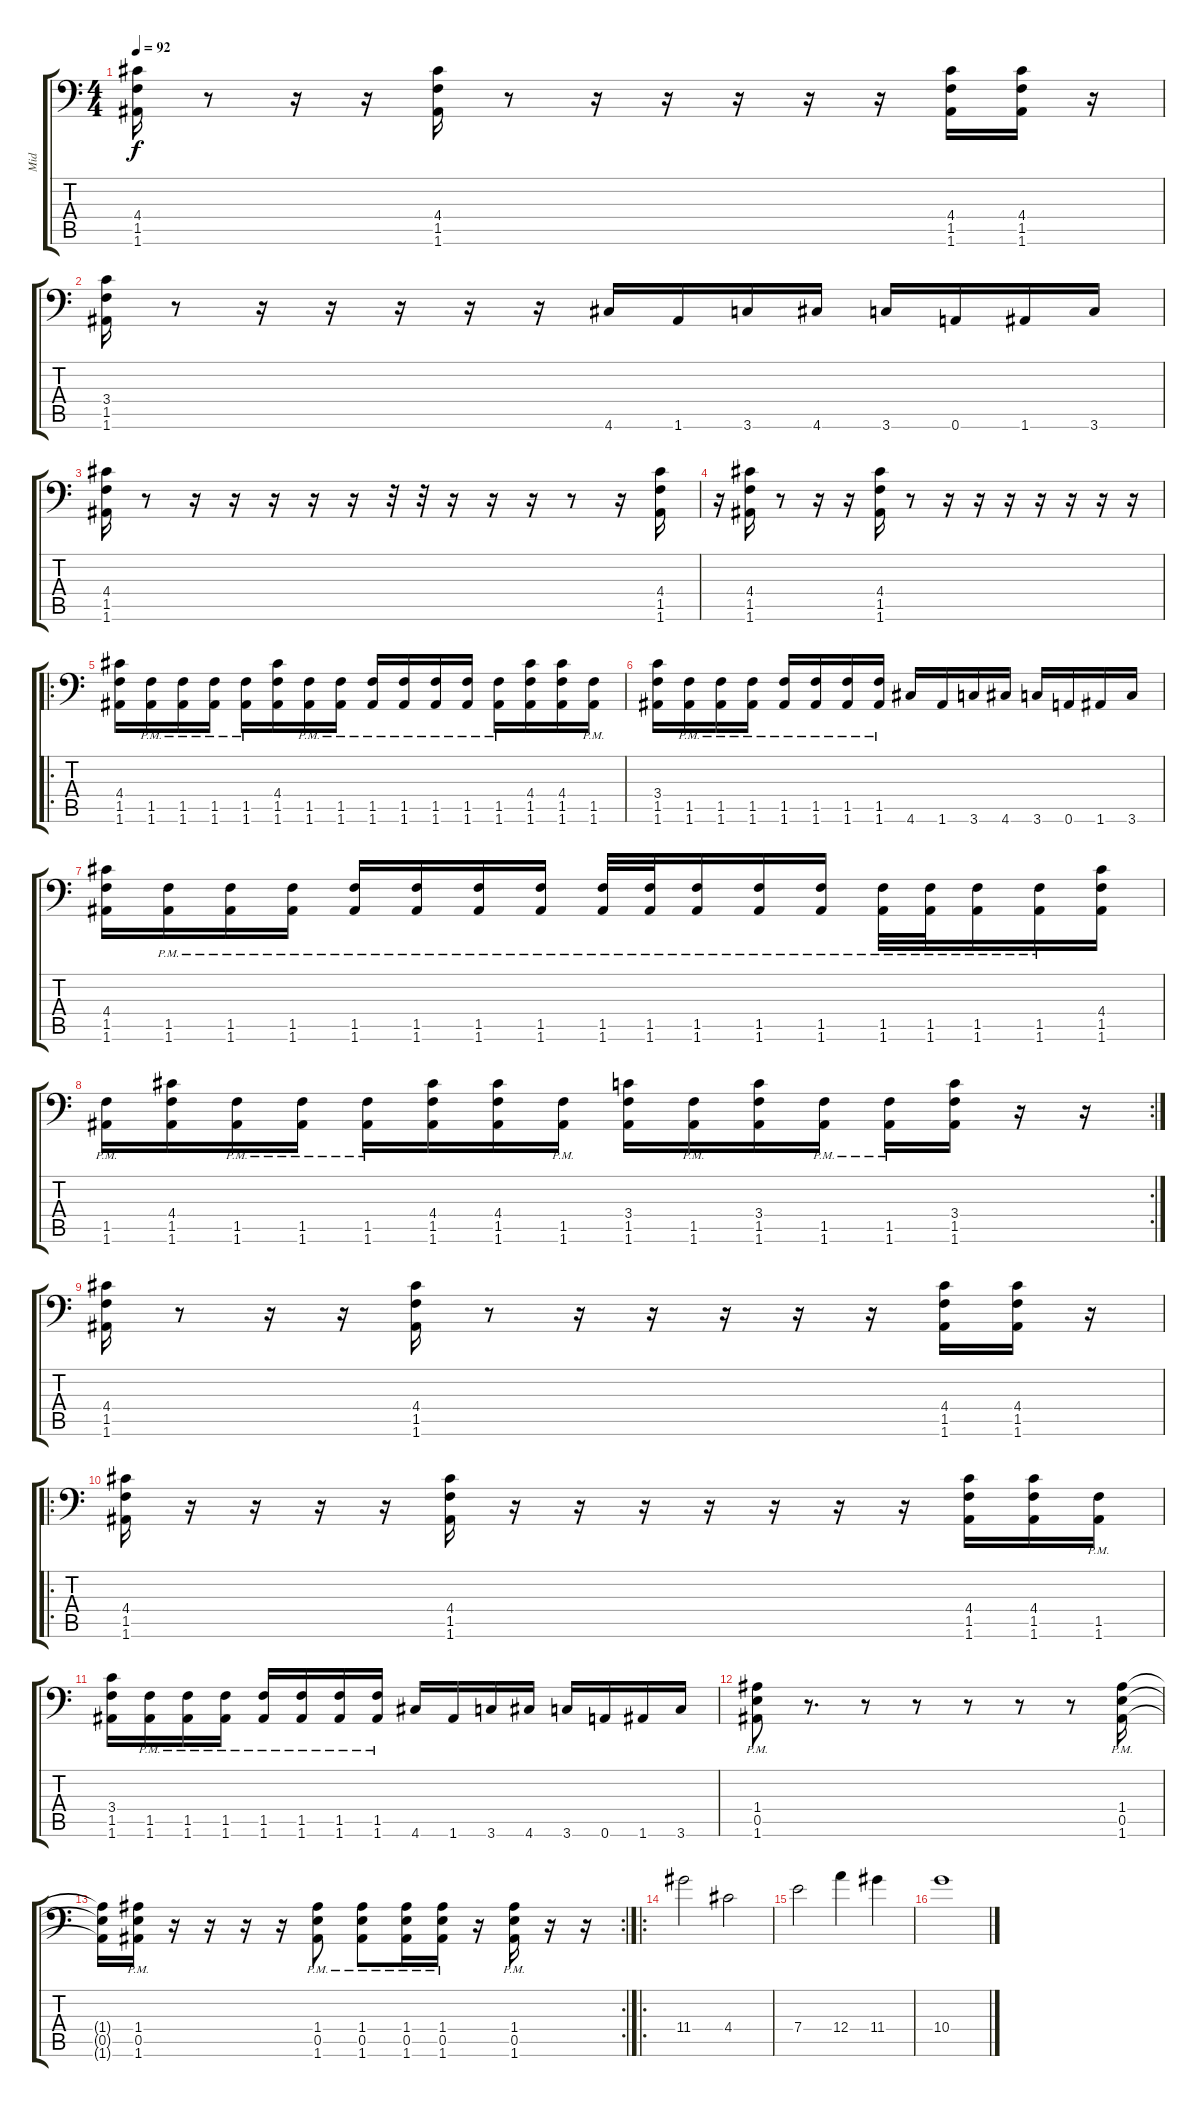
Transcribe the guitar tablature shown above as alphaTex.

\track ("Mid" "Mid") {instrument distortionguitar}
\staff {score tabs}
\tuning (B3 Gb3 D3 A2 E2 A1) {hide}
\ts (4 4)
\tempo 92
\clef f4
\ks c
(4.4 1.5 1.6).16{dy f instrument distortionguitar} r.8 r.16 r.16 (4.4 1.5 1.6).16 r.8 r.16 r.16 r.16 r.16 r.16 (4.4 1.5 1.6).16 (4.4 1.5 1.6).16 r.16 |
(3.4 1.5 1.6).16 r.8 r.16 r.16 r.16 r.16 r.16 4.6.16 1.6.16 3.6.16 4.6.16 3.6.16 0.6.16 1.6.16 3.6.16 |
(4.4 1.5 1.6).16 r.8 r.16 r.16 r.16 r.16 r.16 r.32 r.32 r.16 r.16 r.16 r.8 r.16 (4.4 1.5 1.6).16 |
r.16 (4.4 1.5 1.6).16 r.8 r.16 r.16 (4.4 1.5 1.6).16 r.8 r.16 r.16 r.16 r.16 r.16 r.16 r.16 |
\ro
(4.4 1.5 1.6).16 (1.5{pm} 1.6{pm}).16 (1.5{pm} 1.6{pm}).16 (1.5{pm} 1.6{pm}).16 (1.5{pm} 1.6{pm}).16 (4.4 1.5 1.6).16 (1.5{pm} 1.6{pm}).16 (1.5{pm} 1.6{pm}).16 (1.5{pm} 1.6{pm}).16 (1.5{pm} 1.6{pm}).16 (1.5{pm} 1.6{pm}).16 (1.5{pm} 1.6{pm}).16 (1.5{pm} 1.6{pm}).16 (4.4 1.5 1.6).16 (4.4 1.5 1.6).16 (1.5 1.6{pm}).16 |
(3.4 1.5 1.6).16 (1.5{pm} 1.6{pm}).16 (1.5{pm} 1.6{pm}).16 (1.5{pm} 1.6{pm}).16 (1.5{pm} 1.6{pm}).16 (1.5{pm} 1.6{pm}).16 (1.5{pm} 1.6{pm}).16 (1.5{pm} 1.6{pm}).16 4.6.16 1.6.16 3.6.16 4.6.16 3.6.16 0.6.16 1.6.16 3.6.16 |
(4.4 1.5 1.6).16 (1.5{pm} 1.6{pm}).16 (1.5{pm} 1.6{pm}).16 (1.5{pm} 1.6{pm}).16 (1.5{pm} 1.6{pm}).16 (1.5{pm} 1.6{pm}).16 (1.5{pm} 1.6{pm}).16 (1.5{pm} 1.6{pm}).16 (1.5{pm} 1.6{pm}).32 (1.5{pm} 1.6{pm}).32 (1.5{pm} 1.6{pm}).16 (1.5{pm} 1.6{pm}).16 (1.5{pm} 1.6{pm}).16 (1.5{pm} 1.6{pm}).32 (1.5{pm} 1.6{pm}).32 (1.5{pm} 1.6{pm}).16 (1.5{pm} 1.6{pm}).16 (4.4 1.5 1.6).16 |
\rc 2
(1.5{pm} 1.6{pm}).16 (4.4 1.5 1.6).16 (1.5{pm} 1.6{pm}).16 (1.5{pm} 1.6{pm}).16 (1.5{pm} 1.6{pm}).16 (4.4 1.5 1.6).16 (4.4 1.5 1.6).16 (1.5{pm} 1.6{pm}).16 (3.4 1.5 1.6).16 (1.5 1.6{pm}).16 (3.4 1.5 1.6).16 (1.5{pm} 1.6{pm}).16 (1.5 1.6{pm}).16 (3.4 1.5 1.6).16 r.16 r.16 |
(4.4 1.5 1.6).16 r.8 r.16 r.16 (4.4 1.5 1.6).16 r.8 r.16 r.16 r.16 r.16 r.16 (4.4 1.5 1.6).16 (4.4 1.5 1.6).16 r.16 |
\ro
(4.4 1.5 1.6).16 r.16 r.16 r.16 r.16 (4.4 1.5 1.6).16 r.16 r.16 r.16 r.16 r.16 r.16 r.16 (4.4 1.5 1.6).16 (4.4 1.5 1.6).16 (1.5 1.6{pm}).16 |
(3.4 1.5 1.6).16 (1.5{pm} 1.6{pm}).16 (1.5{pm} 1.6{pm}).16 (1.5{pm} 1.6{pm}).16 (1.5{pm} 1.6{pm}).16 (1.5{pm} 1.6{pm}).16 (1.5{pm} 1.6{pm}).16 (1.5{pm} 1.6{pm}).16 4.6.16 1.6.16 3.6.16 4.6.16 3.6.16 0.6.16 1.6.16 3.6.16 |
(1.4{pm} 0.5{pm} 1.6{pm}).8 r.8{d} r.8 r.8 r.8 r.8 r.8 (1.4{pm} 0.5{pm} 1.6{pm}).16 |
\rc 2
(1.4{t} 0.5{t} 1.6{t}).16 (1.4{pm} 0.5{pm} 1.6{pm}).16 r.16 r.16 r.16 r.16 (1.4{pm} 0.5{pm} 1.6{pm}).8 (1.4{pm} 0.5{pm} 1.6{pm}).8 (1.4{pm} 0.5{pm} 1.6{pm}).16 (1.4{pm} 0.5{pm} 1.6{pm}).16 r.16 (1.4{pm} 0.5{pm} 1.6{pm}).16 r.16 r.16 |
\ro
11.4.2 4.4.2 |
7.4.2 12.4.4 11.4.4 |
10.4.1
